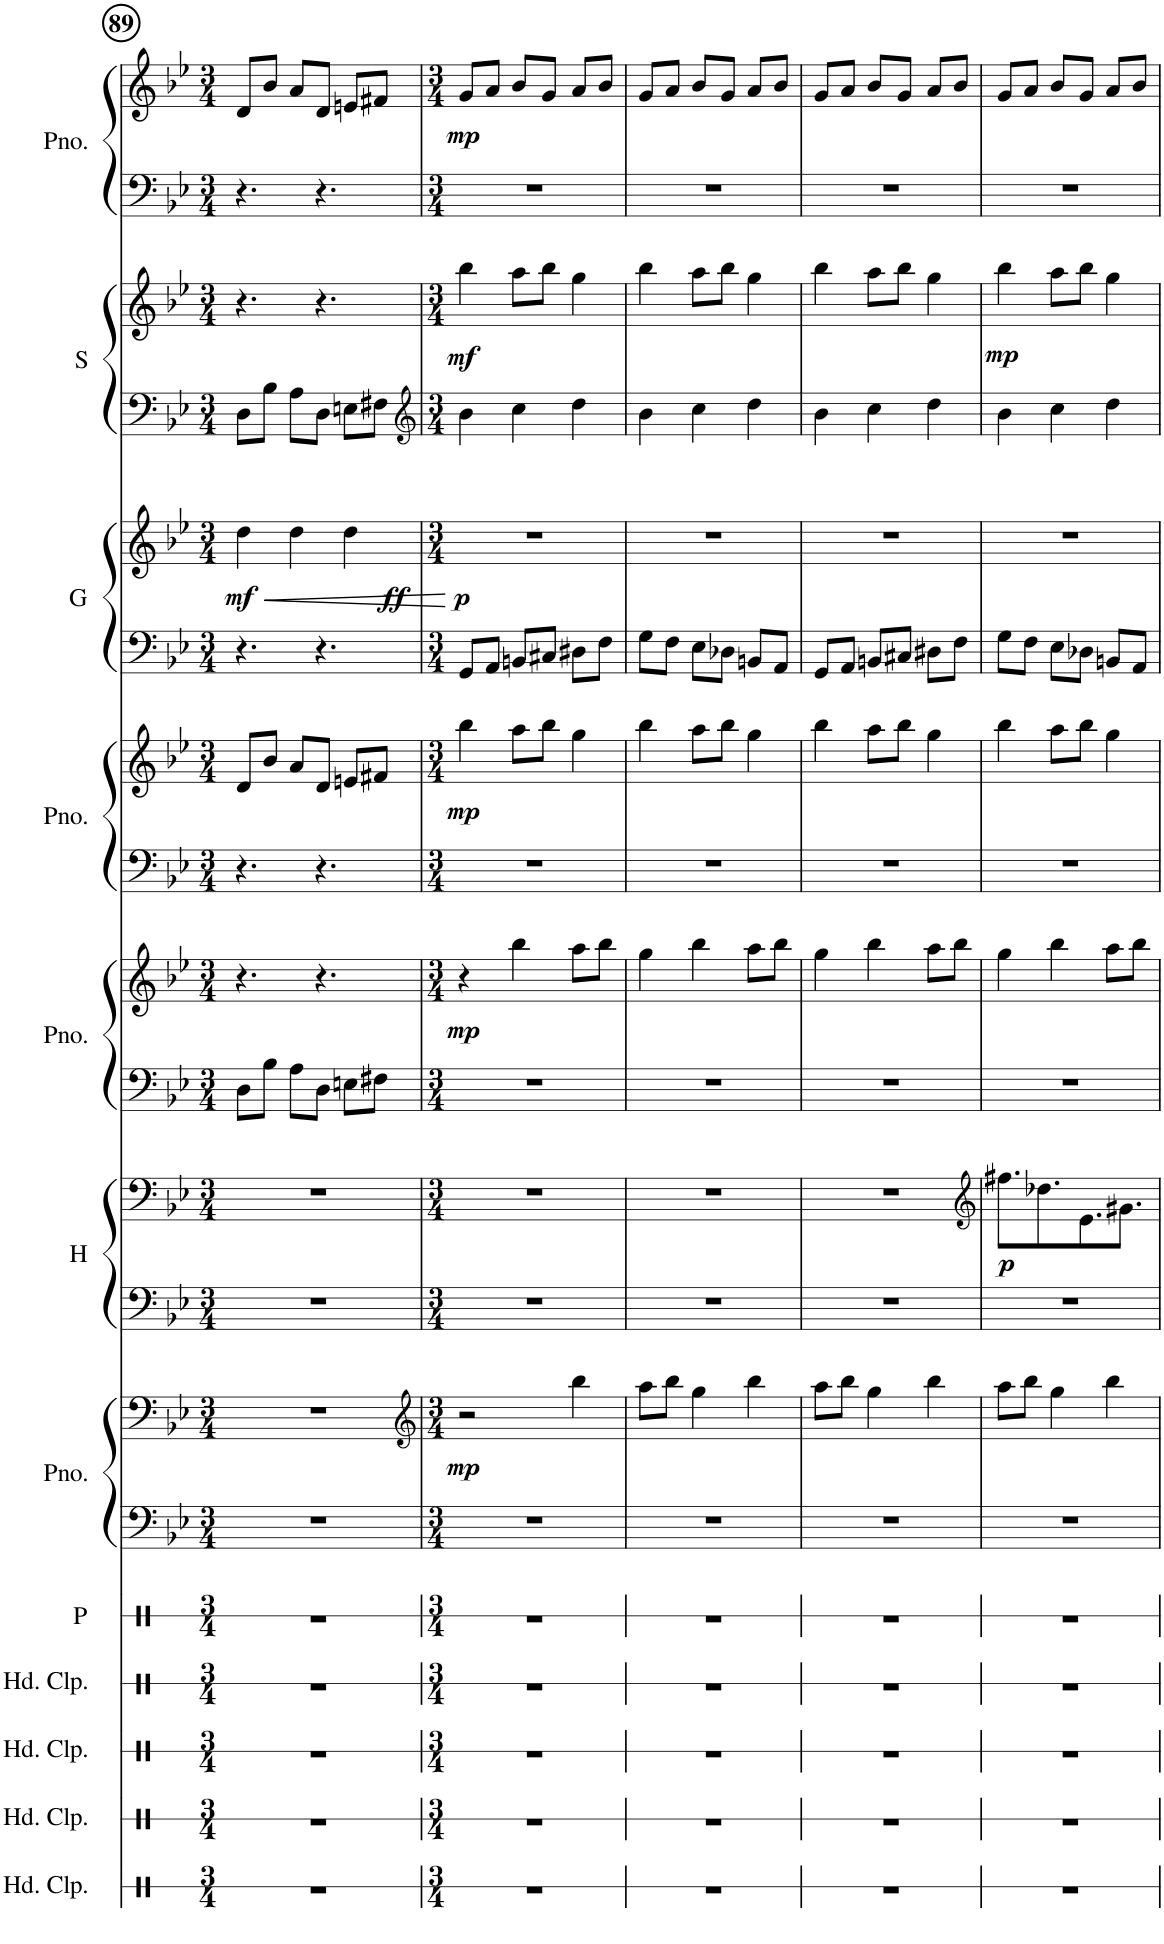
**kern	**kern	**kern	**kern	**kern	**kern	**kern	**dynam	**kern	**kern	**dynam	**kern	**kern	**dynam	**kern	**kern	**dynam	**kern	**kern	**dynam	**kern	**kern	**dynam	**kern	**kern	**dynam
*part12	*part11	*part10	*part9	*part8	*part7	*part7	*part7	*part6	*part6	*part6	*part5	*part5	*part5	*part4	*part4	*part4	*part3	*part3	*part3	*part2	*part2	*part2	*part1	*part1	*part1
*staff19	*staff18	*staff17	*staff16	*staff15	*staff14	*staff13	*staff13/14	*staff12	*staff11	*staff11/12	*staff10	*staff9	*staff9/10	*staff8	*staff7	*staff7/8	*staff6	*staff5	*staff5/6	*staff4	*staff3	*staff3/4	*staff2	*staff1	*staff1/2
*I"Hand Clap	*I"Hand Clap	*I"Hand Clap	*I"Hand Clap	*I"Panda	*I"Piano	*	*	*I"Makeup Cake	*	*	*I"Piano	*	*	*I"Piano	*	*	*I"Dumb One	*	*	*I"SANTA!	*	*	*I"Piano	*	*
*I'Hd. Clp.	*I'Hd. Clp.	*I'Hd. Clp.	*I'Hd. Clp.	*I'P	*I'Pno.	*	*	*	*	*	*I'Pno.	*	*	*I'Pno.	*	*	*	*	*	*I'S	*	*	*I'Pno.	*	*
!!LO:PB:g=z
*clefX	*clefX	*clefX	*clefX	*clefX	*clefF4	*clefF4	*	*clefF4	*clefF4	*	*clefF4	*clefG2	*	*clefF4	*clefG2	*	*clefF4	*clefG2	*	*clefF4	*clefG2	*	*clefF4	*clefG2	*
*k[]	*k[]	*k[]	*k[]	*k[]	*k[b-e-]	*k[b-e-]	*	*k[b-e-]	*k[b-e-]	*	*k[b-e-]	*k[b-e-]	*	*k[b-e-]	*k[b-e-]	*	*k[b-e-]	*k[b-e-]	*	*k[b-e-]	*k[b-e-]	*	*k[b-e-]	*k[b-e-]	*
*M3/4	*M3/4	*M3/4	*M3/4	*M3/4	*M3/4	*M3/4	*	*M3/4	*M3/4	*	*M3/4	*M3/4	*	*M3/4	*M3/4	*	*M3/4	*M3/4	*	*M3/4	*M3/4	*	*M3/4	*M3/4	*
=89	=89	=89	=89	=89	=89	=89	=89	=89	=89	=89	=89	=89	=89	=89	=89	=89	=89	=89	=89	=89	=89	=89	=89	=89	=89
!	!	!	!	!	!	!	!	!	!	!	!	!	!	!	!	!	!	!	!LO:HP:b	!	!	!	!	!	!
!	!	!	!	!	!	!	!	!	!	!	!	!	!	!	!	!	!	!	!LO:DY:n=1:b	!	!	!	!	!	!
2.r	2.r	2.r	2.r	2.r	2.r	2.r	.	2.r	2.r	.	8D\L	4.r	.	4.r	8d/L	.	4.r	4dd\	< mf	8D\L	4.r	.	4.r	8d/L	.
.	.	.	.	.	.	.	.	.	.	.	8B-\J	.	.	.	8b-/J	.	.	.	.	8B-\J	.	.	.	8b-/J	.
.	.	.	.	.	.	.	.	.	.	.	8A\L	.	.	.	8a/L	.	.	4dd\	.	8A\L	.	.	.	8a/L	.
.	.	.	.	.	.	.	.	.	.	.	8D\J	4.r	.	4.r	8d/J	.	4.r	.	.	8D\J	4.r	.	4.r	8d/J	.
!	!	!	!	!	!	!	!	!	!	!	!	!	!	!	!	!	!	!	!LO:DY:n=2:b	!	!	!	!	!	!
.	.	.	.	.	.	.	.	.	.	.	8En\L	.	.	.	8en/L	.	.	4dd\	ff	8En\L	.	.	.	8en/L	.
.	.	.	.	.	.	.	.	.	.	.	8F#X\J	.	.	.	8f#X/J	.	.	.	.	8F#X\J	.	.	.	8f#X/J	.
.	.	.	.	.	.	.	.	.	.	.	.	.	.	.	.	.	.	.	[	.	.	.	.	.	.
=90	=90	=90	=90	=90	=90	=90	=90	=90	=90	=90	=90	=90	=90	=90	=90	=90	=90	=90	=90	=90	=90	=90	=90	=90	=90
*	*	*	*	*	*	*clefG2	*	*	*	*	*	*	*	*	*	*	*	*	*	*clefG2	*	*	*	*	*
*M3/4	*M3/4	*M3/4	*M3/4	*M3/4	*M3/4	*M3/4	*	*M3/4	*M3/4	*	*M3/4	*M3/4	*	*M3/4	*M3/4	*	*M3/4	*M3/4	*	*M3/4	*M3/4	*	*M3/4	*M3/4	*
!	!	!	!	!	!	!	!LO:DY:b	!	!	!	!	!	!LO:DY:b	!	!	!LO:DY:b	!	!	!LO:DY:b	!	!	!LO:DY:b	!	!	!LO:DY:b
2.r	2.r	2.r	2.r	2.r	2.r	2r	mp	2.r	2.r	.	2.r	4r	mp	2.r	4bb-\	mp	8GG/L	2.r	p	4b-\	4bb-\	mf	2.r	8g/L	mp
.	.	.	.	.	.	.	.	.	.	.	.	.	.	.	.	.	8AA/J	.	.	.	.	.	.	8a/J	.
.	.	.	.	.	.	.	.	.	.	.	.	4bb-\	.	.	8aa\L	.	8BBn/L	.	.	4cc\	8aa\L	.	.	8b-/L	.
.	.	.	.	.	.	.	.	.	.	.	.	.	.	.	8bb-\J	.	8C#X/J	.	.	.	8bb-\J	.	.	8g/J	.
.	.	.	.	.	.	4bb-\	.	.	.	.	.	8aa\L	.	.	4gg\	.	8D#X\L	.	.	4dd\	4gg\	.	.	8a/L	.
.	.	.	.	.	.	.	.	.	.	.	.	8bb-\J	.	.	.	.	8F\J	.	.	.	.	.	.	8b-/J	.
=91	=91	=91	=91	=91	=91	=91	=91	=91	=91	=91	=91	=91	=91	=91	=91	=91	=91	=91	=91	=91	=91	=91	=91	=91	=91
2.r	2.r	2.r	2.r	2.r	2.r	8aa\L	.	2.r	2.r	.	2.r	4gg\	.	2.r	4bb-\	.	8G\L	2.r	.	4b-\	4bb-\	.	2.r	8g/L	.
.	.	.	.	.	.	8bb-\J	.	.	.	.	.	.	.	.	.	.	8F\J	.	.	.	.	.	.	8a/J	.
.	.	.	.	.	.	4gg\	.	.	.	.	.	4bb-\	.	.	8aa\L	.	8E-\L	.	.	4cc\	8aa\L	.	.	8b-/L	.
.	.	.	.	.	.	.	.	.	.	.	.	.	.	.	8bb-\J	.	8D-X\J	.	.	.	8bb-\J	.	.	8g/J	.
.	.	.	.	.	.	4bb-\	.	.	.	.	.	8aa\L	.	.	4gg\	.	8BBn/L	.	.	4dd\	4gg\	.	.	8a/L	.
.	.	.	.	.	.	.	.	.	.	.	.	8bb-\J	.	.	.	.	8AA/J	.	.	.	.	.	.	8b-/J	.
=92	=92	=92	=92	=92	=92	=92	=92	=92	=92	=92	=92	=92	=92	=92	=92	=92	=92	=92	=92	=92	=92	=92	=92	=92	=92
2.r	2.r	2.r	2.r	2.r	2.r	8aa\L	.	2.r	2.r	.	2.r	4gg\	.	2.r	4bb-\	.	8GG/L	2.r	.	4b-\	4bb-\	.	2.r	8g/L	.
.	.	.	.	.	.	8bb-\J	.	.	.	.	.	.	.	.	.	.	8AA/J	.	.	.	.	.	.	8a/J	.
.	.	.	.	.	.	4gg\	.	.	.	.	.	4bb-\	.	.	8aa\L	.	8BBn/L	.	.	4cc\	8aa\L	.	.	8b-/L	.
.	.	.	.	.	.	.	.	.	.	.	.	.	.	.	8bb-\J	.	8C#X/J	.	.	.	8bb-\J	.	.	8g/J	.
.	.	.	.	.	.	4bb-\	.	.	.	.	.	8aa\L	.	.	4gg\	.	8D#X\L	.	.	4dd\	4gg\	.	.	8a/L	.
.	.	.	.	.	.	.	.	.	.	.	.	8bb-\J	.	.	.	.	8F\J	.	.	.	.	.	.	8b-/J	.
=93	=93	=93	=93	=93	=93	=93	=93	=93	=93	=93	=93	=93	=93	=93	=93	=93	=93	=93	=93	=93	=93	=93	=93	=93	=93
*	*	*	*	*	*	*	*	*	*clefG2	*	*	*	*	*	*	*	*	*	*	*	*	*	*	*	*
!	!	!	!	!	!	!	!	!	!	!LO:DY:b	!	!	!	!	!	!	!	!	!	!	!	!LO:DY:b	!	!	!
2.r	2.r	2.r	2.r	2.r	2.r	8aa\L	.	2.r	8.ff#X\L	p	2.r	4gg\	.	2.r	4bb-\	.	8G\L	2.r	.	4b-\	4bb-\	mp	2.r	8g/L	.
.	.	.	.	.	.	8bb-\J	.	.	.	.	.	.	.	.	.	.	8F\J	.	.	.	.	.	.	8a/J	.
.	.	.	.	.	.	.	.	.	8.dd-X\	.	.	.	.	.	.	.	.	.	.	.	.	.	.	.	.
.	.	.	.	.	.	4gg\	.	.	.	.	.	4bb-\	.	.	8aa\L	.	8E-\L	.	.	4cc\	8aa\L	.	.	8b-/L	.
.	.	.	.	.	.	.	.	.	8.e-\	.	.	.	.	.	8bb-\J	.	8D-X\J	.	.	.	8bb-\J	.	.	8g/J	.
.	.	.	.	.	.	4bb-\	.	.	.	.	.	8aa\L	.	.	4gg\	.	8BBn/L	.	.	4dd\	4gg\	.	.	8a/L	.
.	.	.	.	.	.	.	.	.	8.g#X\J	.	.	.	.	.	.	.	.	.	.	.	.	.	.	.	.
.	.	.	.	.	.	.	.	.	.	.	.	8bb-\J	.	.	.	.	8AA/J	.	.	.	.	.	.	8b-/J	.
=	=	=	=	=	=	=	=	=	=	=	=	=	=	=	=	=	=	=	=	=	=	=	=	=	=
*-	*-	*-	*-	*-	*-	*-	*-	*-	*-	*-	*-	*-	*-	*-	*-	*-	*-	*-	*-	*-	*-	*-	*-	*-	*-
